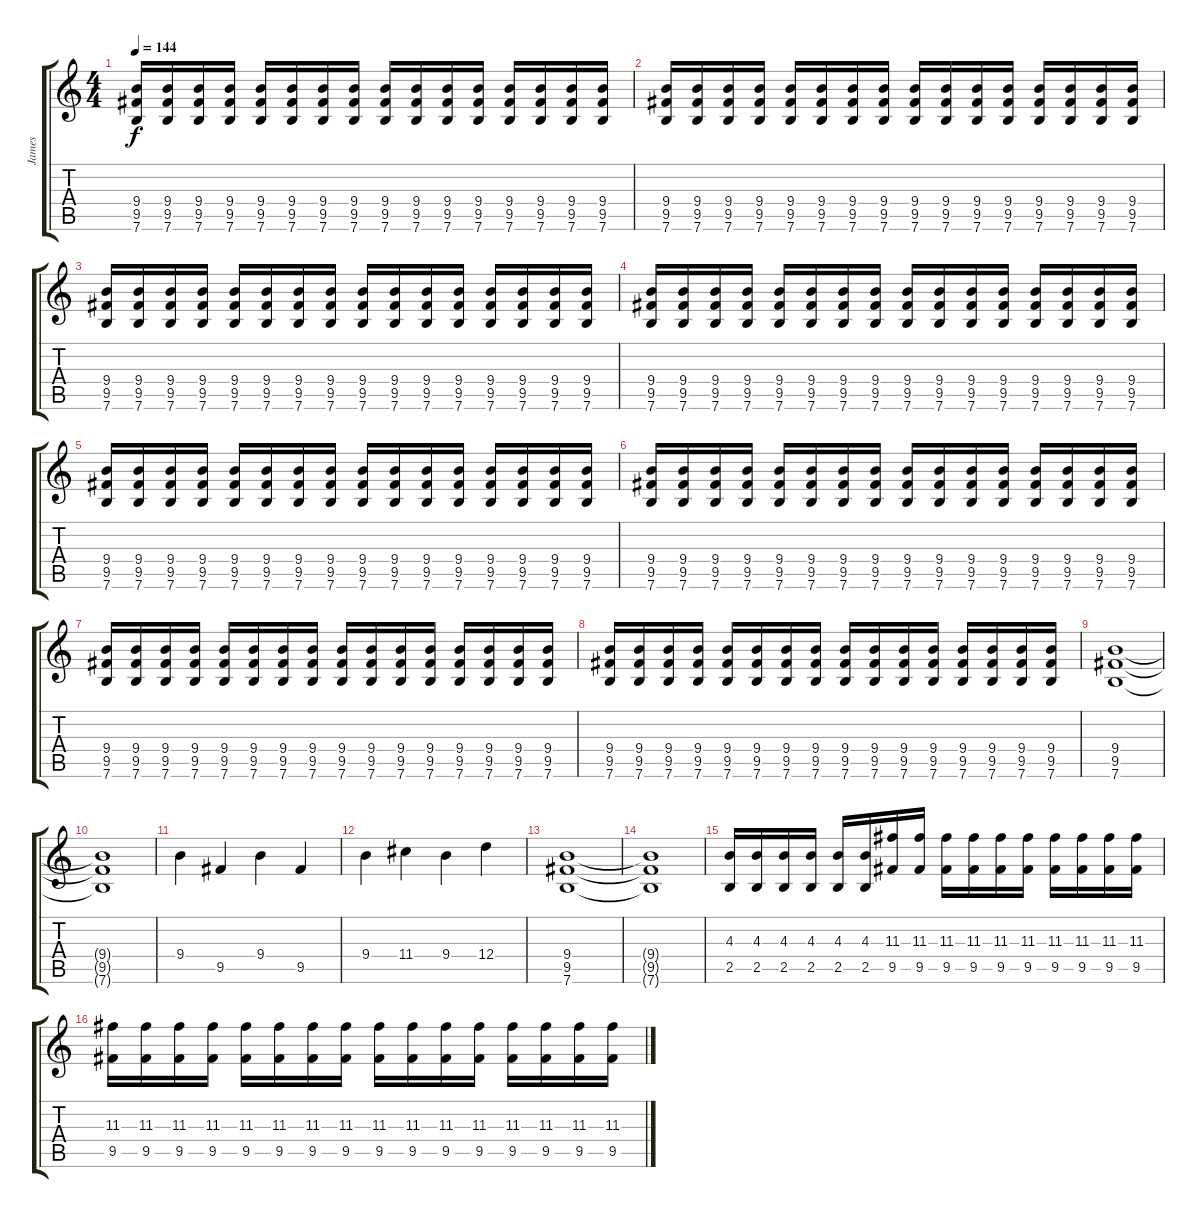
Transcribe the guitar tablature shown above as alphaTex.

\track ("James" "James") {instrument acousticguitarnylon}
\staff {score tabs}
\tuning (E4 B3 G3 D3 A2 E2) {hide}
\ts (4 4)
\tempo 144
\clef g2
\ks c
(9.4 9.5 7.6).16{dy f} (9.4 9.5 7.6).16 (9.4 9.5 7.6).16 (9.4 9.5 7.6).16 (9.4 9.5 7.6).16 (9.4 9.5 7.6).16 (9.4 9.5 7.6).16 (9.4 9.5 7.6).16 (9.4 9.5 7.6).16 (9.4 9.5 7.6).16 (9.4 9.5 7.6).16 (9.4 9.5 7.6).16 (9.4 9.5 7.6).16 (9.4 9.5 7.6).16 (9.4 9.5 7.6).16 (9.4 9.5 7.6).16 |
(9.4 9.5 7.6).16 (9.4 9.5 7.6).16 (9.4 9.5 7.6).16 (9.4 9.5 7.6).16 (9.4 9.5 7.6).16 (9.4 9.5 7.6).16 (9.4 9.5 7.6).16 (9.4 9.5 7.6).16 (9.4 9.5 7.6).16 (9.4 9.5 7.6).16 (9.4 9.5 7.6).16 (9.4 9.5 7.6).16 (9.4 9.5 7.6).16 (9.4 9.5 7.6).16 (9.4 9.5 7.6).16 (9.4 9.5 7.6).16 |
(9.4 9.5 7.6).16 (9.4 9.5 7.6).16 (9.4 9.5 7.6).16 (9.4 9.5 7.6).16 (9.4 9.5 7.6).16 (9.4 9.5 7.6).16 (9.4 9.5 7.6).16 (9.4 9.5 7.6).16 (9.4 9.5 7.6).16 (9.4 9.5 7.6).16 (9.4 9.5 7.6).16 (9.4 9.5 7.6).16 (9.4 9.5 7.6).16 (9.4 9.5 7.6).16 (9.4 9.5 7.6).16 (9.4 9.5 7.6).16 |
(9.4 9.5 7.6).16 (9.4 9.5 7.6).16 (9.4 9.5 7.6).16 (9.4 9.5 7.6).16 (9.4 9.5 7.6).16 (9.4 9.5 7.6).16 (9.4 9.5 7.6).16 (9.4 9.5 7.6).16 (9.4 9.5 7.6).16 (9.4 9.5 7.6).16 (9.4 9.5 7.6).16 (9.4 9.5 7.6).16 (9.4 9.5 7.6).16 (9.4 9.5 7.6).16 (9.4 9.5 7.6).16 (9.4 9.5 7.6).16 |
(9.4 9.5 7.6).16 (9.4 9.5 7.6).16 (9.4 9.5 7.6).16 (9.4 9.5 7.6).16 (9.4 9.5 7.6).16 (9.4 9.5 7.6).16 (9.4 9.5 7.6).16 (9.4 9.5 7.6).16 (9.4 9.5 7.6).16 (9.4 9.5 7.6).16 (9.4 9.5 7.6).16 (9.4 9.5 7.6).16 (9.4 9.5 7.6).16 (9.4 9.5 7.6).16 (9.4 9.5 7.6).16 (9.4 9.5 7.6).16 |
(9.4 9.5 7.6).16 (9.4 9.5 7.6).16 (9.4 9.5 7.6).16 (9.4 9.5 7.6).16 (9.4 9.5 7.6).16 (9.4 9.5 7.6).16 (9.4 9.5 7.6).16 (9.4 9.5 7.6).16 (9.4 9.5 7.6).16 (9.4 9.5 7.6).16 (9.4 9.5 7.6).16 (9.4 9.5 7.6).16 (9.4 9.5 7.6).16 (9.4 9.5 7.6).16 (9.4 9.5 7.6).16 (9.4 9.5 7.6).16 |
(9.4 9.5 7.6).16 (9.4 9.5 7.6).16 (9.4 9.5 7.6).16 (9.4 9.5 7.6).16 (9.4 9.5 7.6).16 (9.4 9.5 7.6).16 (9.4 9.5 7.6).16 (9.4 9.5 7.6).16 (9.4 9.5 7.6).16 (9.4 9.5 7.6).16 (9.4 9.5 7.6).16 (9.4 9.5 7.6).16 (9.4 9.5 7.6).16 (9.4 9.5 7.6).16 (9.4 9.5 7.6).16 (9.4 9.5 7.6).16 |
(9.4 9.5 7.6).16 (9.4 9.5 7.6).16 (9.4 9.5 7.6).16 (9.4 9.5 7.6).16 (9.4 9.5 7.6).16 (9.4 9.5 7.6).16 (9.4 9.5 7.6).16 (9.4 9.5 7.6).16 (9.4 9.5 7.6).16 (9.4 9.5 7.6).16 (9.4 9.5 7.6).16 (9.4 9.5 7.6).16 (9.4 9.5 7.6).16 (9.4 9.5 7.6).16 (9.4 9.5 7.6).16 (9.4 9.5 7.6).16 |
(9.4 9.5 7.6).1 |
(9.4{t} 9.5{t} 7.6{t}).1 |
9.4.4 9.5.4 9.4.4 9.5.4 |
9.4.4 11.4.4 9.4.4 12.4.4 |
(9.4 9.5 7.6).1 |
(9.4{t} 9.5{t} 7.6{t}).1 |
(4.3 2.5).16 (4.3 2.5).16 (4.3 2.5).16 (4.3 2.5).16 (4.3 2.5).16 (4.3 2.5).16 (11.3 9.5).16 (11.3 9.5).16 (11.3 9.5).16 (11.3 9.5).16 (11.3 9.5).16 (11.3 9.5).16 (11.3 9.5).16 (11.3 9.5).16 (11.3 9.5).16 (11.3 9.5).16 |
(11.3 9.5).16 (11.3 9.5).16 (11.3 9.5).16 (11.3 9.5).16 (11.3 9.5).16 (11.3 9.5).16 (11.3 9.5).16 (11.3 9.5).16 (11.3 9.5).16 (11.3 9.5).16 (11.3 9.5).16 (11.3 9.5).16 (11.3 9.5).16 (11.3 9.5).16 (11.3 9.5).16 (11.3 9.5).16
